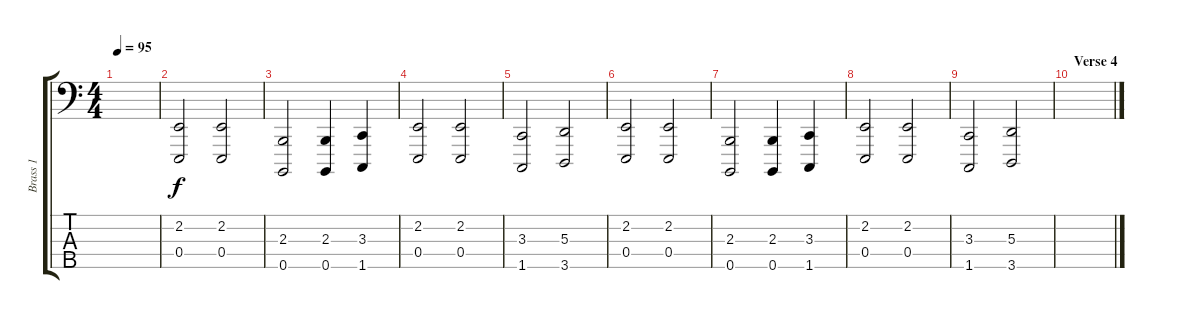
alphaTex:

\track ("Brass 1" "Brass 1") {instrument trumpet}
\staff {score tabs}
\tuning (G2 D2 A1 E1 B0) {hide}
\ts (4 4)
\tempo 95
\clef f4
\ks c
|
(2.2 0.4).2 (2.2 0.4).2 |
(2.3 0.5).2 (2.3 0.5).4 (3.3 1.5).4 |
(2.2 0.4).2 (2.2 0.4).2 |
(3.3 1.5).2 (5.3 3.5).2 |
(2.2 0.4).2 (2.2 0.4).2 |
(2.3 0.5).2 (2.3 0.5).4 (3.3 1.5).4 |
(2.2 0.4).2 (2.2 0.4).2 |
(3.3 1.5).2 (5.3 3.5).2 |
\section ("" "Verse 4")
